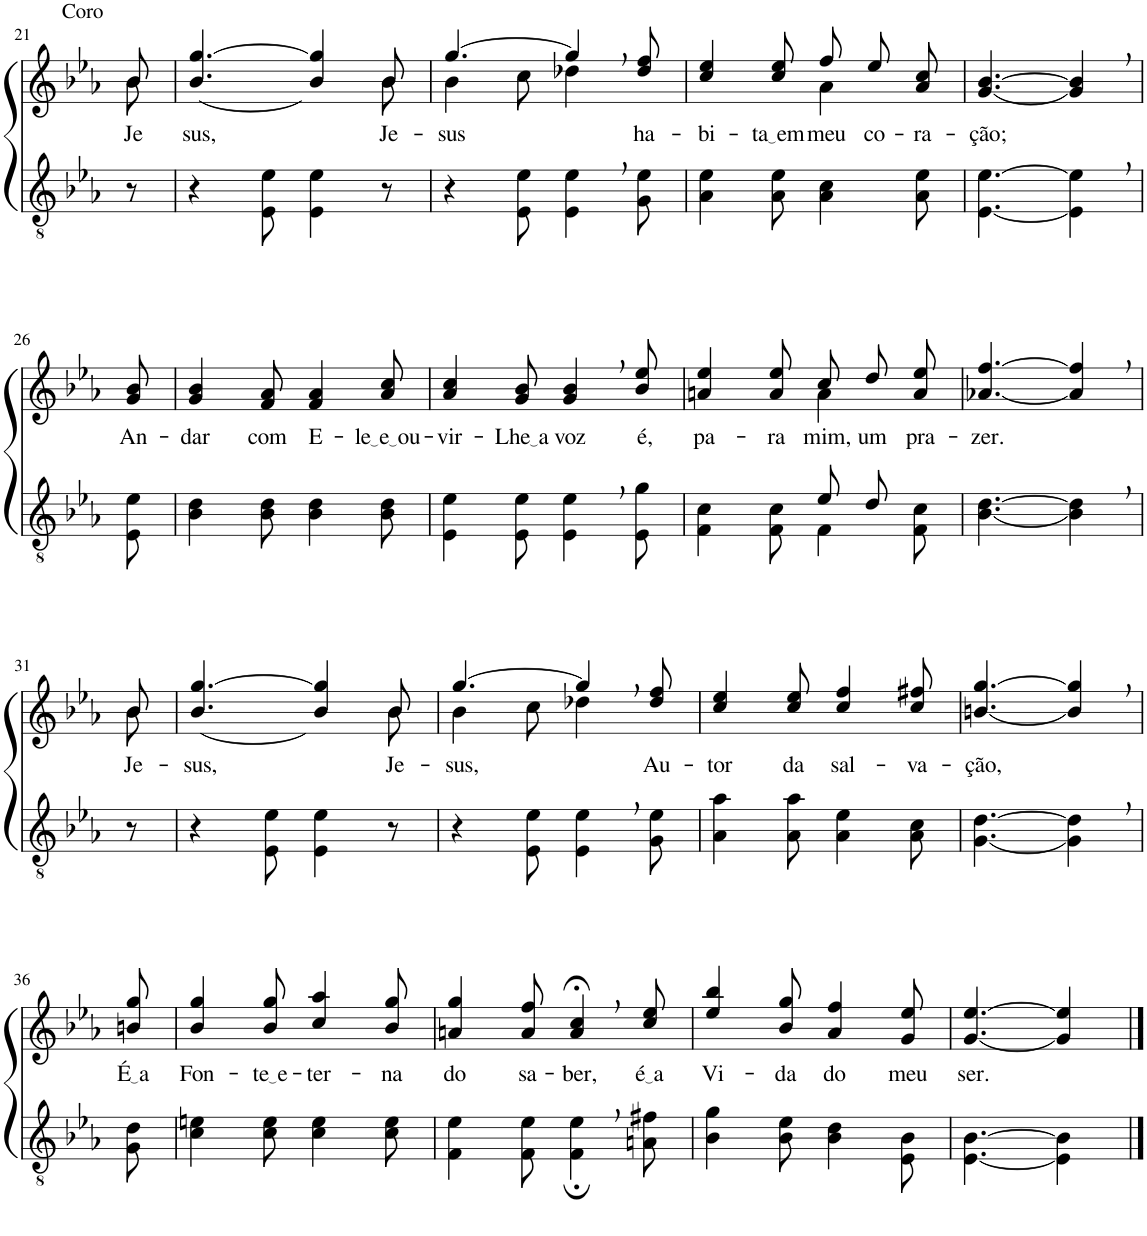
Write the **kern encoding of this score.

**kern	**kern	**text
*part2	*part1	*part1
*staff2	*staff1	*staff1
*I"Parte III e IV	*I"Parte I e II	*
!!LO:PB:g=z
*clefGv2	*clefG2	*
*Trd4c7	*Trd4c7	*
*k[b-e-a-]	*k[b-e-a-]	*
*M6/8	*M6/8	*
=21	=21	=21
*	*^	*
!	!LO:TX:a:t=Coro	!	!
!	!	!	!LO:LY:b
8r	8b-/	8b-\	Je-
=22	=22	=22	=22
!	!	!	!LO:LY:b
4r	[4.b-/ [4.gg/	8ryy	-sus,
*	*v	*v	*
8E-\ 8e-\	.	.
4E-\ 4e-\	4b-/] 4gg/]	.
*	*^	*
!	!	!	!LO:LY:b
8r	8b-/	8b-\	Je-
=23	=23	=23	=23
!	!	!	!LO:LY:b
4r	[4.gg/	4b-\	-sus
8E-\ 8e-\	.	8cc\	.
4E-\, 4e-\,	4gg,/]	4dd-X\	.
!	!	!	!LO:LY:b
8G\ 8e-\	8dd-/ 8ff/	8ryy	ha-
=24	=24	=24	=24
!	!	!	!LO:LY:b
4A-\ 4e-\	4cc/ 4ee-/	4.ryy	-bi-
!	!	!	!LO:LY:b
8A-\ 8e-\	8cc/ 8ee-/	.	ta em
!	!	!	!LO:LY:b
4A-\ 4c\	8ff\L	4a-\	meu
!	!	!	!LO:LY:b
.	8ee-\	.	co-
!	!	!	!LO:LY:b
8A-\ 8e-\	8a-\ 8cc\J	8ryy	-ra-
=25	=25	=25	=25
!	!	!	!LO:LY:b
*	*v	*v	*
[4.E-\ [4.e-\	[4.g/ [4.b-/	-ção;
4E-\], 4e-\],	4g/], 4b-/],	.
!!LO:LB:g=z
=26	=26	=26
!	!	!LO:LY:b
8E-\ 8e-\	8g/ 8b-/	An-
=27	=27	=27
!	!	!LO:LY:b
4B-\ 4d\	4g/ 4b-/	-dar
!	!	!LO:LY:b
8B-\ 8d\	8f/ 8a-/	com
!	!	!LO:LY:b
4B-\ 4d\	4f/ 4a-/	E-
!	!	!LO:LY:b
8B-\ 8d\	8a-/ 8cc/	le e ou
=28	=28	=28
!	!	!LO:LY:b
4E-\ 4e-\	4a-/ 4cc/	-vir-
!	!	!LO:LY:b
8E-\ 8e-\	8g/ 8b-/	Lhe a
!	!	!LO:LY:b
4E-\, 4e-\,	4g/, 4b-/,	voz
!	!	!LO:LY:b
8E-\ 8g\	8b-/ 8ee-/	é,
=29	=29	=29
*^	*	*
!	!	!	!LO:LY:b
*	*	*^	*
4.ryy	4F\ 4c\	4an/ 4ee-/	4.ryy	pa-
!	!	!	!	!LO:LY:b
.	8F\ 8c\	8a/ 8ee-/	.	-ra
!	!	!	!	!LO:LY:b
8e-/L	4F\	8cc\L	4a\	mim,
!	!	!	!	!LO:LY:b
8d/J	.	8dd\	.	um
!	!	!	!	!LO:LY:b
8ryy	8F\ 8c\	8a\ 8ee-\J	8ryy	pra-
=30	=30	=30	=30	=30
!	!	!	!	!LO:LY:b
*v	*v	*	*	*
*	*v	*v	*
[4.B-\ [4.d\	[4.a-X/ [4.ff/	-zer.
4B-\], 4d\],	4a-/], 4ff/],	.
!!LO:LB:g=z
=31	=31	=31
!	!	!LO:LY:b
*	*^	*
8r	8b-\	8b-/	Je-
=32	=32	=32	=32
!	!	!	!LO:LY:b
4r	[4.b-/ [4.gg/	8ryy	-sus,
*	*v	*v	*
8E-\ 8e-\	.	.
4E-\ 4e-\	4b-/] 4gg/]	.
*	*^	*
!	!	!	!LO:LY:b
8r	8b-/	8b-\	Je-
=33	=33	=33	=33
!	!	!	!LO:LY:b
4r	[4.gg/	4b-\	-sus,
8E-\ 8e-\	.	8cc\	.
4E-\, 4e-\,	4gg,/]	4dd-X\	.
!	!	!	!LO:LY:b
8G\ 8e-\	8dd-/ 8ff/	8ryy	Au-
=34	=34	=34	=34
!	!	!	!LO:LY:b
*	*v	*v	*
4A-\ 4a-\	4cc/ 4ee-/	-tor
!	!	!LO:LY:b
8A-\ 8a-\	8cc/ 8ee-/	da
!	!	!LO:LY:b
4A-\ 4e-\	4cc/ 4ff/	sal-
!	!	!LO:LY:b
8A-\ 8c\	8cc/ 8ff#X/	-va-
=35	=35	=35
!	!	!LO:LY:b
[4.G\ [4.d\	[4.bn/ [4.gg/	-ção,
4G\], 4d\],	4b/], 4gg/],	.
!!LO:LB:g=z
=36	=36	=36
!	!	!LO:LY:b
8G\ 8d\	8bn/ 8gg/	É a
=37	=37	=37
!	!	!LO:LY:b
4c\ 4en\	4b-/ 4gg/	Fon-
!	!	!LO:LY:b
8c\ 8e\	8b-/ 8gg/	te e
!	!	!LO:LY:b
4c\ 4e\	4cc/ 4aa-/	-ter-
!	!	!LO:LY:b
8c\ 8e\	8b-/ 8gg/	-na
=38	=38	=38
!	!	!LO:LY:b
4F\ 4e-\	4an/ 4gg/	do
!	!	!LO:LY:b
8F\ 8e-\	8a/ 8ff/	sa-
!	!	!LO:LY:b
4F\;, 4e-\;,	4a/;<, 4cc/;<,	-ber,
!	!	!LO:LY:b
8An\ 8f#X\	8cc/ 8ee-/	é a
=39	=39	=39
!	!	!LO:LY:b
4B-\ 4g\	4ee-/ 4bb-/	Vi-
!	!	!LO:LY:b
8B-\ 8e-\	8b-/ 8gg/	-da
!	!	!LO:LY:b
4B-\ 4d\	4a-/ 4ff/	do
!	!	!LO:LY:b
8E-\ 8B-\	8g/ 8ee-/	meu
=40	=40	=40
!	!	!LO:LY:b
[4.E-\ [4.B-\	[4.g/ [4.ee-/	ser.
4E-\] 4B-\]	4g/] 4ee-/]	.
==	==	==
*-	*-	*-
